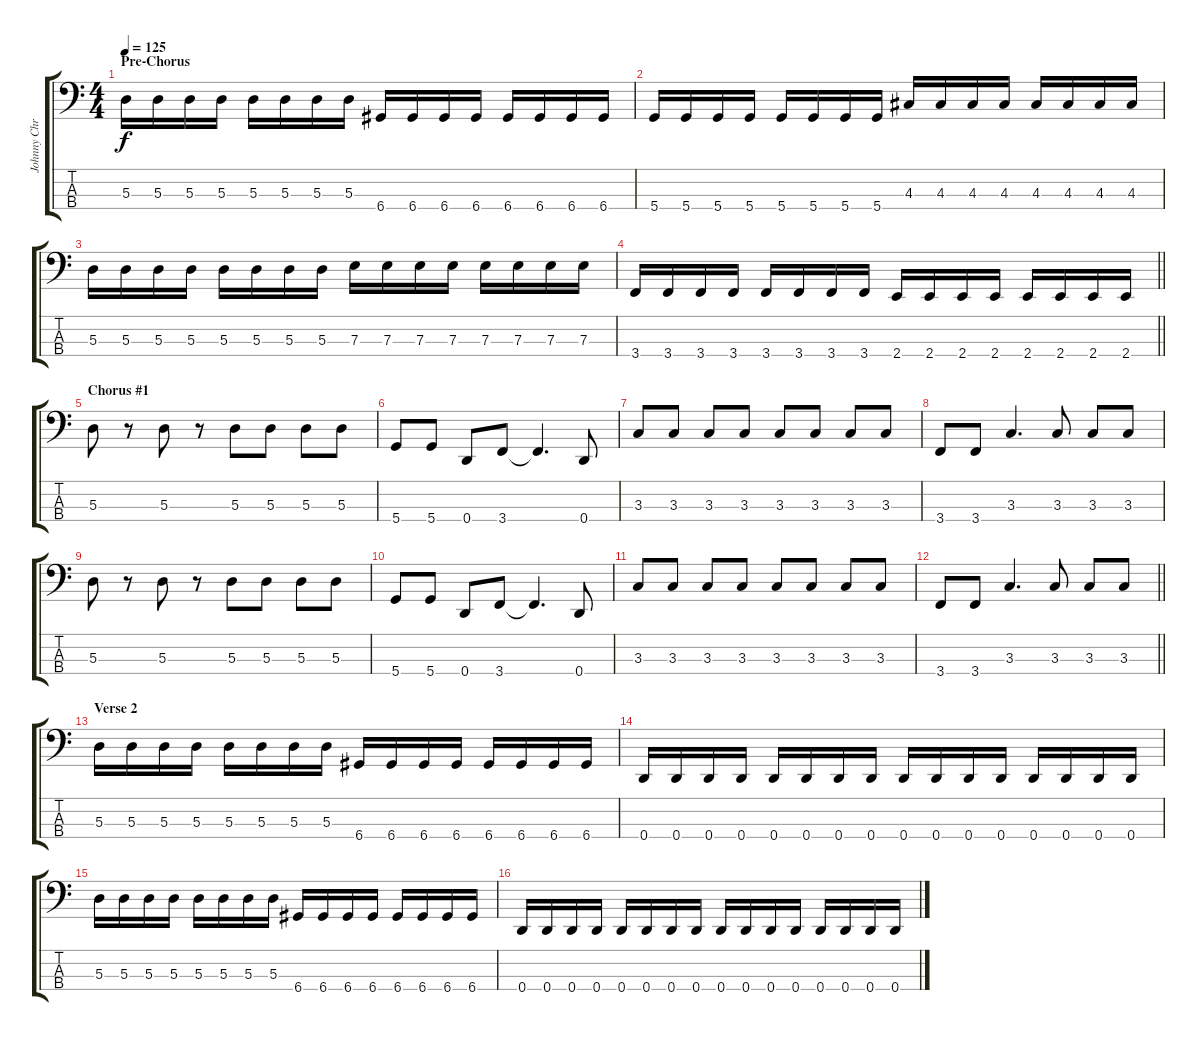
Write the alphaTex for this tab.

\track ("Johnny Christ" "Johnny Chr") {instrument electricbasspick}
\staff {score tabs}
\tuning (G2 D2 A1 D1) {hide}
\ts (4 4)
\section ("" "Pre-Chorus")
\tempo 125
\clef f4
\ks c
5.3.16{dy f} 5.3.16 5.3.16 5.3.16 5.3.16 5.3.16 5.3.16 5.3.16 6.4.16 6.4.16 6.4.16 6.4.16 6.4.16 6.4.16 6.4.16 6.4.16 |
5.4.16 5.4.16 5.4.16 5.4.16 5.4.16 5.4.16 5.4.16 5.4.16 4.3.16 4.3.16 4.3.16 4.3.16 4.3.16 4.3.16 4.3.16 4.3.16 |
5.3.16 5.3.16 5.3.16 5.3.16 5.3.16 5.3.16 5.3.16 5.3.16 7.3.16 7.3.16 7.3.16 7.3.16 7.3.16 7.3.16 7.3.16 7.3.16 |
\barLineRight lightlight
3.4.16 3.4.16 3.4.16 3.4.16 3.4.16 3.4.16 3.4.16 3.4.16 2.4.16 2.4.16 2.4.16 2.4.16 2.4.16 2.4.16 2.4.16 2.4.16 |
\section ("" "Chorus #1")
5.3.8 r.8 5.3.8 r.8 5.3.8 5.3.8 5.3.8 5.3.8 |
5.4.8 5.4.8 0.4.8 3.4.8 3.4{t}.4{d} 0.4.8 |
3.3.8 3.3.8 3.3.8 3.3.8 3.3.8 3.3.8 3.3.8 3.3.8 |
3.4.8 3.4.8 3.3.4{d} 3.3.8 3.3.8 3.3.8 |
5.3.8 r.8 5.3.8 r.8 5.3.8 5.3.8 5.3.8 5.3.8 |
5.4.8 5.4.8 0.4.8 3.4.8 3.4{t}.4{d} 0.4.8 |
3.3.8 3.3.8 3.3.8 3.3.8 3.3.8 3.3.8 3.3.8 3.3.8 |
\barLineRight lightlight
3.4.8 3.4.8 3.3.4{d} 3.3.8 3.3.8 3.3.8 |
\section ("" "Verse 2")
5.3.16 5.3.16 5.3.16 5.3.16 5.3.16 5.3.16 5.3.16 5.3.16 6.4.16 6.4.16 6.4.16 6.4.16 6.4.16 6.4.16 6.4.16 6.4.16 |
0.4.16 0.4.16 0.4.16 0.4.16 0.4.16 0.4.16 0.4.16 0.4.16 0.4.16 0.4.16 0.4.16 0.4.16 0.4.16 0.4.16 0.4.16 0.4.16 |
5.3.16 5.3.16 5.3.16 5.3.16 5.3.16 5.3.16 5.3.16 5.3.16 6.4.16 6.4.16 6.4.16 6.4.16 6.4.16 6.4.16 6.4.16 6.4.16 |
0.4.16 0.4.16 0.4.16 0.4.16 0.4.16 0.4.16 0.4.16 0.4.16 0.4.16 0.4.16 0.4.16 0.4.16 0.4.16 0.4.16 0.4.16 0.4.16
